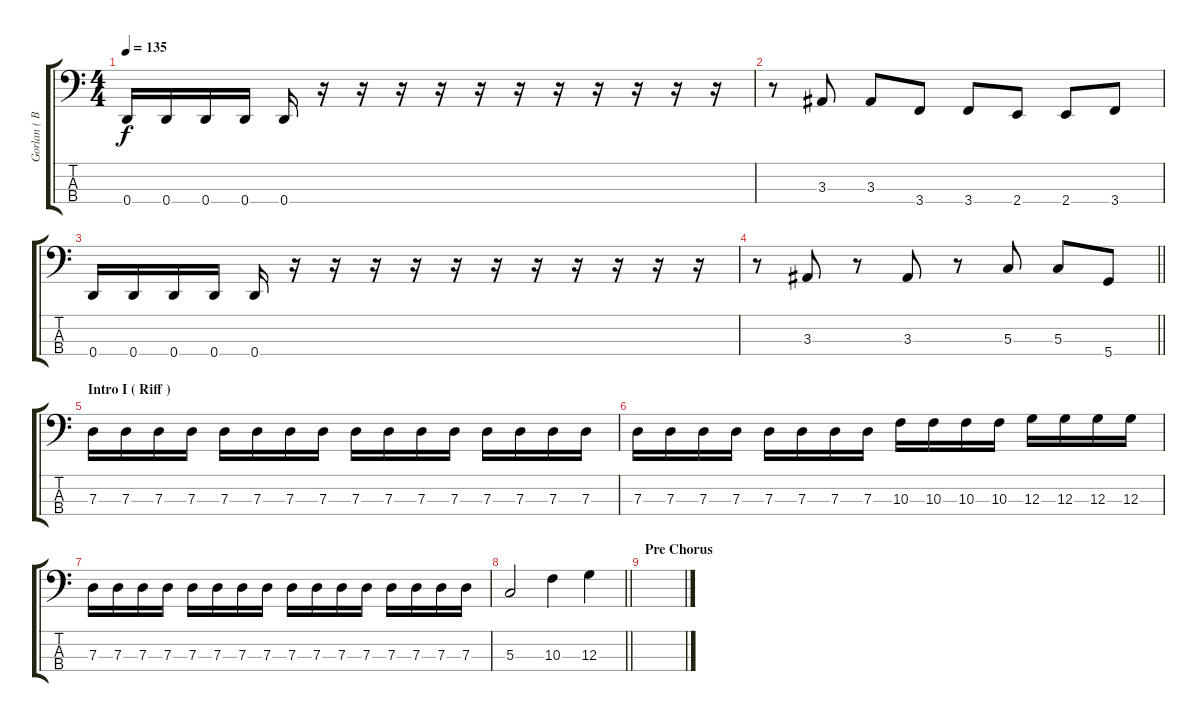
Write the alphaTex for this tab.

\track ("Gorlan ( Bass )" "Gorlan ( B") {instrument electricbasspick}
\staff {score tabs}
\tuning (F2 C2 G1 D1) {hide}
\ts (4 4)
\tempo 135
\clef f4
\ks c
0.4.16{dy f} 0.4.16 0.4.16 0.4.16 0.4.16 r.16 r.16 r.16 r.16 r.16 r.16 r.16 r.16 r.16 r.16 r.16 |
r.8 3.3.8 3.3.8 3.4.8 3.4.8 2.4.8 2.4.8 3.4.8 |
0.4.16 0.4.16 0.4.16 0.4.16 0.4.16 r.16 r.16 r.16 r.16 r.16 r.16 r.16 r.16 r.16 r.16 r.16 |
\barLineRight lightlight
r.8 3.3.8 r.8 3.3.8 r.8 5.3.8 5.3.8 5.4.8 |
\section ("" "Intro I ( Riff )")
7.3.16 7.3.16 7.3.16 7.3.16 7.3.16 7.3.16 7.3.16 7.3.16 7.3.16 7.3.16 7.3.16 7.3.16 7.3.16 7.3.16 7.3.16 7.3.16 |
7.3.16 7.3.16 7.3.16 7.3.16 7.3.16 7.3.16 7.3.16 7.3.16 10.3.16 10.3.16 10.3.16 10.3.16 12.3.16 12.3.16 12.3.16 12.3.16 |
7.3.16 7.3.16 7.3.16 7.3.16 7.3.16 7.3.16 7.3.16 7.3.16 7.3.16 7.3.16 7.3.16 7.3.16 7.3.16 7.3.16 7.3.16 7.3.16 |
\barLineRight lightlight
5.3.2 10.3.4 12.3.4 |
\section ("" "Pre Chorus")
